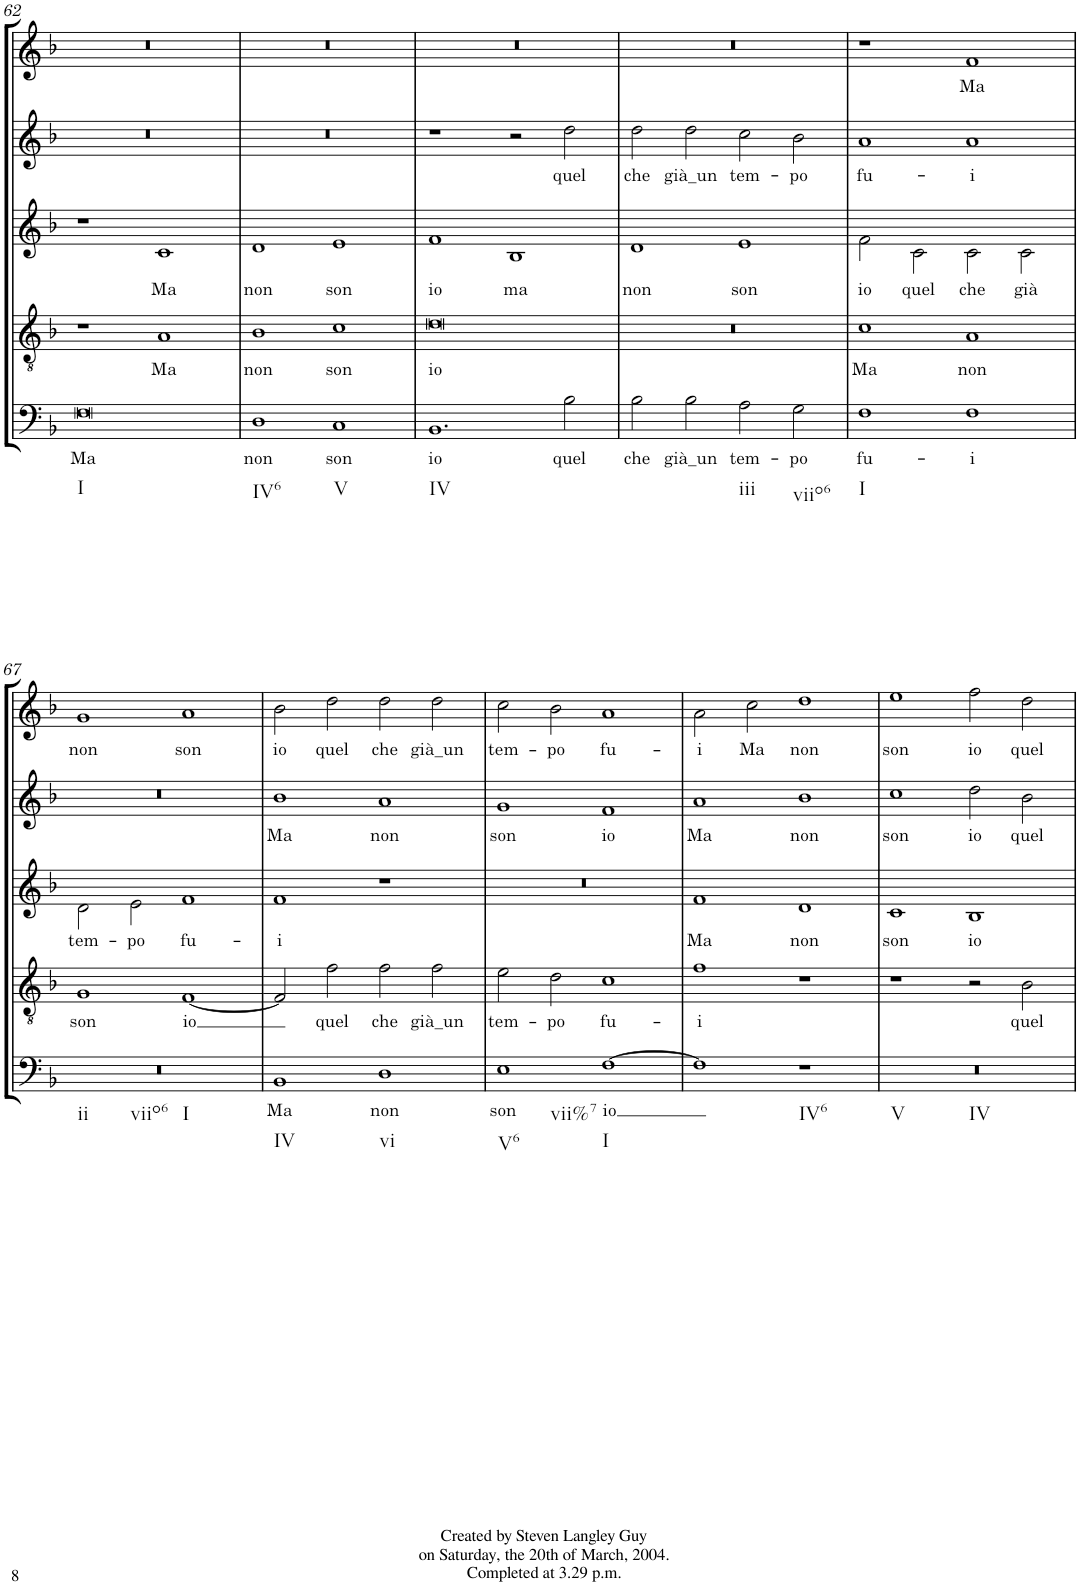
**kern	**text	**kern	**text	**kern	**text	**kern	**text	**kern	**text
*part5	*part5	*part4	*part4	*part3	*part3	*part2	*part2	*part1	*part1
*staff5	*staff5	*staff4	*staff4	*staff3	*staff3	*staff2	*staff2	*staff1	*staff1
*I"Basso	*	*I"Tenore	*	*I"Alto	*	*I"Quinto	*	*I"Canto	*
!!LO:PB:g=z
*clefF4	*	*clefGv2	*	*clefG2	*	*clefG2	*	*clefG2	*
*Trd7c12	*	*Trd7c12	*	*	*	*	*	*	*
*k[b-]	*	*k[b-]	*	*k[b-]	*	*k[b-]	*	*k[b-]	*
*F:	*	*F:	*	*F:	*	*F:	*	*F:	*
*M4/4	*	*M4/4	*	*M4/4	*	*M4/4	*	*M4/4	*
*met(c)	*	*met(c)	*	*met(c)	*	*met(c)	*	*met(c)	*
=62	=62	=62	=62	=62	=62	=62	=62	=62	=62
!LO:TX:b:t=I	!	!	!	!	!	!	!	!	!
!	!LO:LY:b	!	!	!	!	!	!	!	!
[1F	Ma	1r	.	1r	.	1r	.	1r	.
!	!	!	!LO:LY:b	!	!LO:LY:b	!	!	!	!
1ryy	.	1A	Ma	1c	Ma	1ryy	.	1ryy	.
=63	=63	=63	=63	=63	=63	=63	=63	=63	=63
!LO:TX:b:t=IV6	!	!	!	!	!	!	!	!	!
!	!LO:LY:b	!	!LO:LY:b	!	!LO:LY:b	!	!	!	!
1D	non	1B-	non	1d	non	1r	.	1r	.
!LO:TX:b:t=V	!	!	!	!	!	!	!	!	!
!	!	!	!LO:LY:b	!	!LO:LY:b	!	!	!	!
1F]	.	1c	son	1e	son	0ryy	.	0ryy	.
!	!LO:LY:b	!	!	!	!	!	!	!	!
1C	son	1ryy	.	1ryy	.	.	.	.	.
=64	=64	=64	=64	=64	=64	=64	=64	=64	=64
!LO:TX:b:t=IV	!	!	!	!	!	!	!	!	!
!	!LO:LY:b	!	!LO:LY:b	!	!LO:LY:b	!	!	!	!
[1BB-	io	[1d	io	1f	io	1r	.	1r	.
!	!	!	!	!	!LO:LY:b	!	!	!	!
2ryy	.	1ryy	.	1B-	ma	2r	.	1ryy	.
!	!LO:LY:b	!	!	!	!	!	!LO:LY:b	!	!
2B-\	quel	.	.	.	.	2dd\	quel	.	.
=65	=65	=65	=65	=65	=65	=65	=65	=65	=65
!	!LO:LY:b	!	!	!	!LO:LY:b	!	!LO:LY:b	!	!
2B-\	che	1r	.	1d	non	2dd\	che	1r	.
!	!	!	!	!	!	!	!LO:LY:b	!	!
2BB-]	.	.	.	.	.	2dd\	già_un	.	.
!LO:TX:b:t=iii	!	!	!	!	!	!	!	!	!
!	!LO:LY:b	!	!	!	!LO:LY:b	!	!LO:LY:b	!	!
2B-\	già_un	1d]	.	1e	son	2cc\	tem-	1.ryy	.
!LO:TX:b:t=viio6	!	!	!	!	!	!	!	!	!
!	!LO:LY:b	!	!	!	!	!	!LO:LY:b	!	!
2A\	tem-	.	.	.	.	2b-\	-po	.	.
!	!LO:LY:b	!	!	!	!	!	!	!	!
2G\	-po	2ryy	.	2ryy	.	2ryy	.	.	.
=66	=66	=66	=66	=66	=66	=66	=66	=66	=66
!LO:TX:b:t=I	!	!	!	!	!	!	!	!	!
!	!LO:LY:b	!	!LO:LY:b	!	!LO:LY:b	!	!LO:LY:b	!	!
1F	fu-	1c	Ma	2f\	io	1a	fu-	1r	.
!	!	!	!	!	!LO:LY:b	!	!	!	!
.	.	.	.	2c\	quel	.	.	.	.
!	!LO:LY:b	!	!LO:LY:b	!	!LO:LY:b	!	!LO:LY:b	!	!LO:LY:b
1F	-i	1A	non	2c\	che	1a	-i	1f	Ma
!	!	!	!	!	!LO:LY:b	!	!	!	!
.	.	.	.	2c\	già	.	.	.	.
!!LO:LB:g=z
=67	=67	=67	=67	=67	=67	=67	=67	=67	=67
!LO:TX:b:t=ii	!	!	!	!	!	!	!	!	!
!LO:TX:b:t=viio6	!	!	!	!	!	!	!	!	!
!LO:TX:b:t=I	!	!	!	!	!	!	!	!	!
!	!	!	!LO:LY:b	!	!LO:LY:b	!	!	!	!LO:LY:b
1r	.	1G	son	2d\	tem-	1r	.	1g	non
!	!	!	!	!	!LO:LY:b	!	!	!	!
.	.	.	.	2e\	-po	.	.	.	.
!	!	!	!LO:LY:b	!	!LO:LY:b	!	!	!	!LO:LY:b
1ryy	.	[<1F	io	1f	fu-	1ryy	.	1a	son
=68	=68	=68	=68	=68	=68	=68	=68	=68	=68
!LO:TX:b:t=IV	!	!	!	!	!	!	!	!	!
!	!LO:LY:b	!	!	!	!LO:LY:b	!	!LO:LY:b	!	!LO:LY:b
1BB-	Ma	2F/]	.	1f	-i	1b-	Ma	2b-\	io
!	!	!	!LO:LY:b	!	!	!	!	!	!LO:LY:b
.	.	2f\	quel	.	.	.	.	2dd\	quel
!LO:TX:b:t=vi	!	!	!	!	!	!	!	!	!
!	!LO:LY:b	!	!LO:LY:b	!	!	!	!LO:LY:b	!	!LO:LY:b
1D	non	2f\	che	1r	.	1a	non	2dd\	che
!	!	!	!LO:LY:b	!	!	!	!	!	!LO:LY:b
.	.	2f\	già_un	.	.	.	.	2dd\	già_un
=69	=69	=69	=69	=69	=69	=69	=69	=69	=69
!LO:TX:b:t=V6	!	!	!	!	!	!	!	!	!
!LO:TX:b:t=vii%7	!	!	!	!	!	!	!	!	!
!	!LO:LY:b	!	!LO:LY:b	!	!	!	!LO:LY:b	!	!LO:LY:b
1E	son	2e\	tem-	1r	.	1g	son	2cc\	tem-
!	!	!	!LO:LY:b	!	!	!	!	!	!LO:LY:b
.	.	2d\	-po	.	.	.	.	2b-\	-po
!LO:TX:b:t=I	!	!	!	!	!	!	!	!	!
!	!LO:LY:b	!	!LO:LY:b	!	!	!	!LO:LY:b	!	!LO:LY:b
[>1F	io	1c	fu-	1ryy	.	1f	io	1a	fu-
=70	=70	=70	=70	=70	=70	=70	=70	=70	=70
!	!	!	!LO:LY:b	!	!LO:LY:b	!	!LO:LY:b	!	!LO:LY:b
1F]	.	1f	-i	1f	Ma	1a	Ma	2a\	-i
!	!	!	!	!	!	!	!	!	!LO:LY:b
.	.	.	.	.	.	.	.	2cc\	Ma
!LO:TX:b:t=IV6	!	!	!	!	!	!	!	!	!
!	!	!	!	!	!LO:LY:b	!	!LO:LY:b	!	!LO:LY:b
1r	.	1r	.	1d	non	1b-	non	1dd	non
=71	=71	=71	=71	=71	=71	=71	=71	=71	=71
!LO:TX:b:t=V	!	!	!	!	!	!	!	!	!
!LO:TX:b:t=IV	!	!	!	!	!	!	!	!	!
!	!	!	!	!	!LO:LY:b	!	!LO:LY:b	!	!LO:LY:b
1r	.	1r	.	1c	son	1cc	son	1ee	son
!	!	!	!	!	!LO:LY:b	!	!LO:LY:b	!	!LO:LY:b
1ryy	.	2r	.	1B-	io	2dd\	io	2ff\	io
!	!	!	!LO:LY:b	!	!	!	!LO:LY:b	!	!LO:LY:b
.	.	2B-\	quel	.	.	2b-\	quel	2dd\	quel
=	=	=	=	=	=	=	=	=	=
*-	*-	*-	*-	*-	*-	*-	*-	*-	*-
